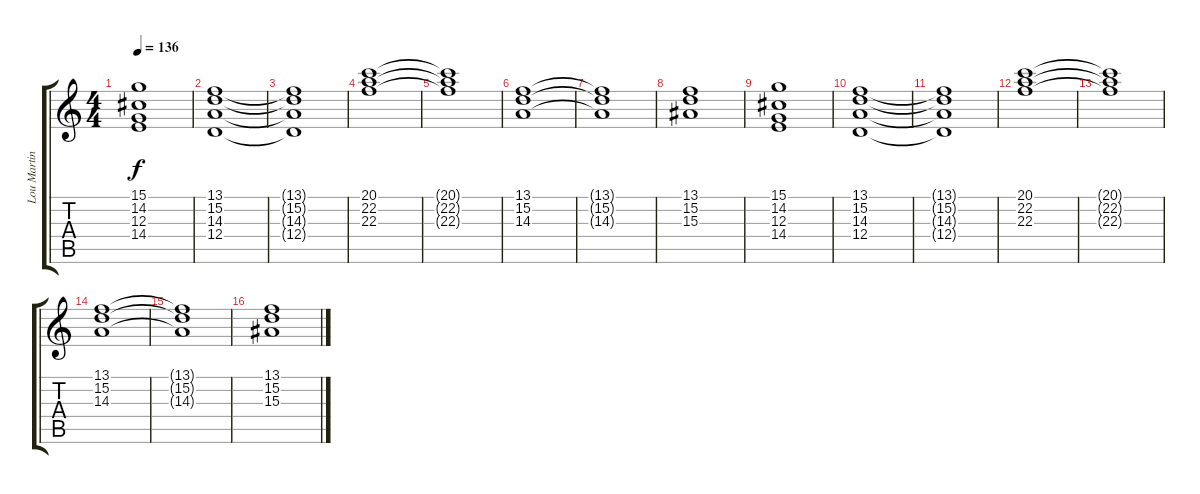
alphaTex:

\track ("Lou Martin Keyboard" "Lou Martin") {instrument rockorgan}
\staff {score tabs}
\tuning (E4 B3 G3 D3 A2 E2) {hide}
\ts (4 4)
\tempo 136
\clef g2
\ks c
(15.1 14.2 12.3 14.4).1{dy f} |
(13.1 15.2 14.3 12.4).1 |
(13.1{t} 15.2{t} 14.3{t} 12.4{t}).1 |
(20.1 22.2 22.3).1 |
(20.1{t} 22.2{t} 22.3{t}).1 |
(13.1 15.2 14.3).1 |
(13.1{t} 15.2{t} 14.3{t}).1 |
(13.1 15.2 15.3).1 |
(15.1 14.2 12.3 14.4).1 |
(13.1 15.2 14.3 12.4).1 |
(13.1{t} 15.2{t} 14.3{t} 12.4{t}).1 |
(20.1 22.2 22.3).1 |
(20.1{t} 22.2{t} 22.3{t}).1 |
(13.1 15.2 14.3).1 |
(13.1{t} 15.2{t} 14.3{t}).1 |
(13.1 15.2 15.3).1
